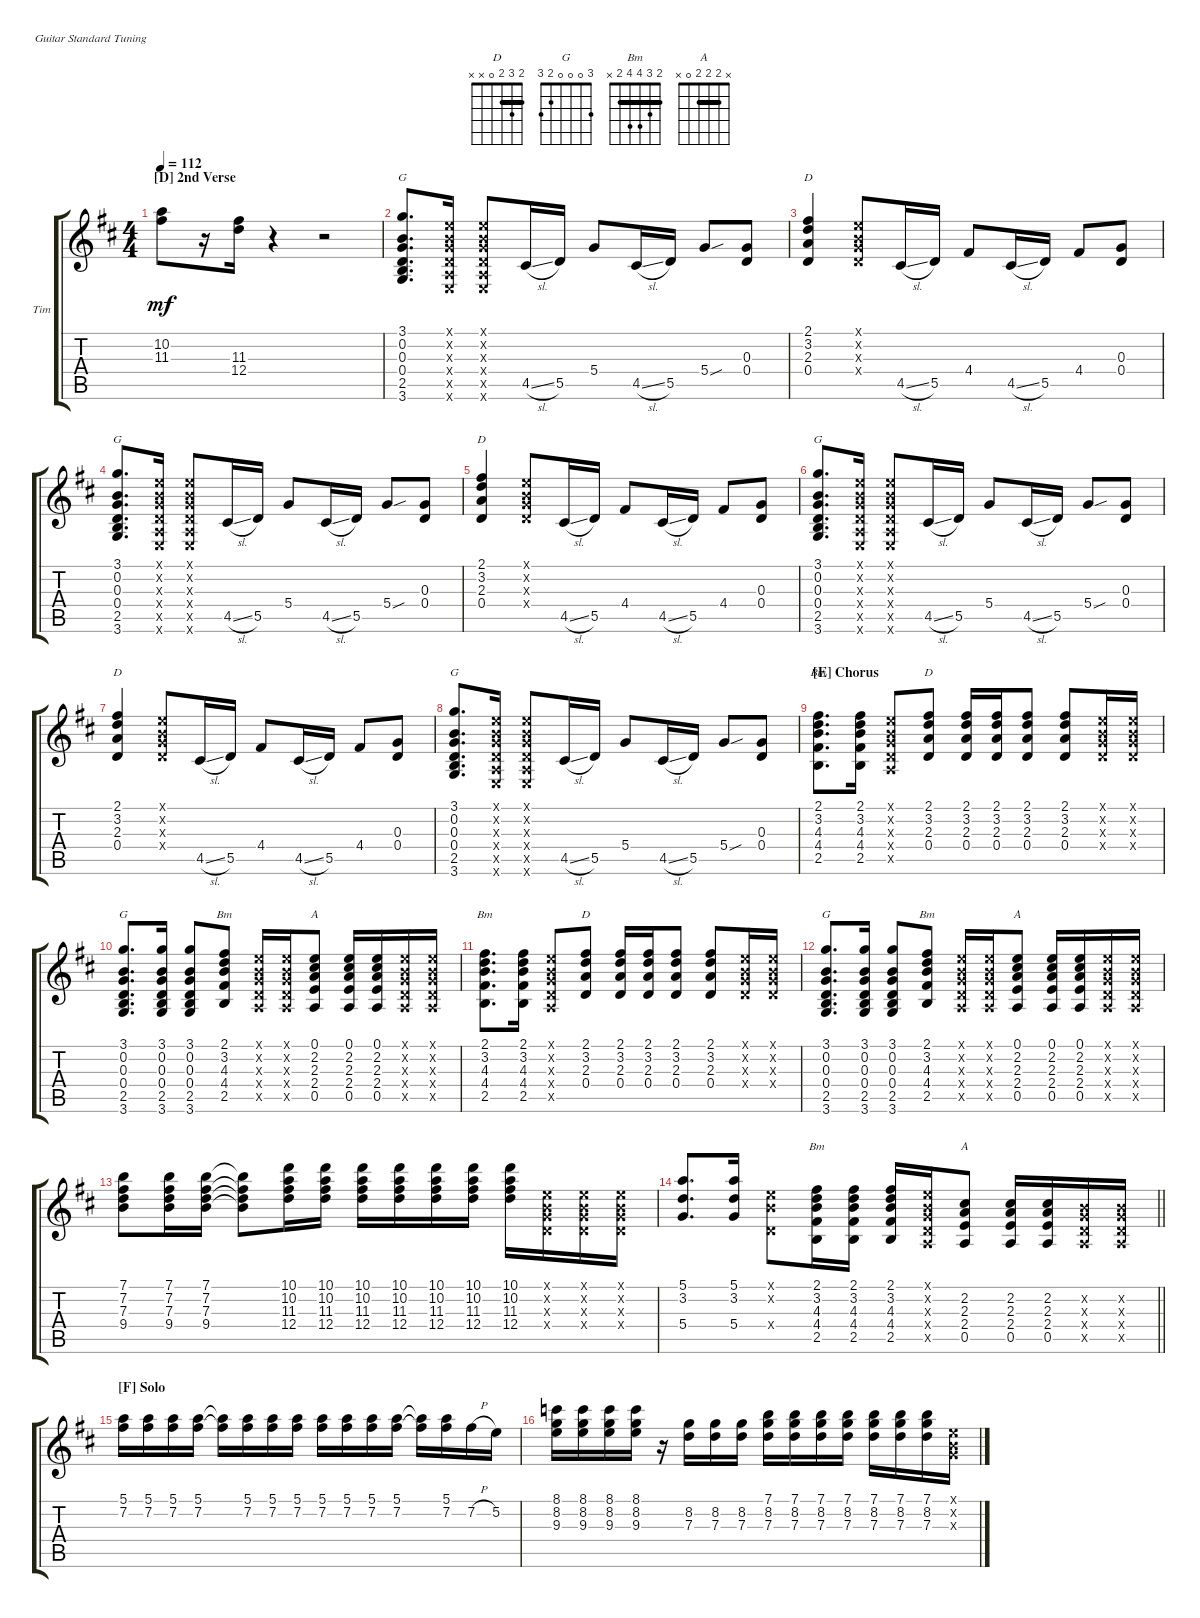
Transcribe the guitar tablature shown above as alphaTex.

\defaultSystemsLayout 4
\bracketExtendMode groupsimilarinstruments
\firstSystemTrackNameOrientation horizontal
\otherSystemsTrackNameOrientation horizontal
\track ("Tim Reynolds" "Tim") {instrument acousticguitarsteel}
\staff {score tabs}
\tuning (E4 B3 G3 D3 A2 E2)
\chord ("D" 2 3 2 0 x x) {barre 2}
\chord ("G" 3 0 0 0 2 3)
\chord ("Bm" 2 3 4 4 2 x) {barre 2}
\chord ("A" 0 2 2 2 0 x)
\chord ("A" x 2 2 2 0 x) {barre (2 2)}
\ts (4 4)
\section ("D" "2nd Verse")
\tempo 112
\clef g2
\ks d
(11.3 10.2).8{dy mf} r.16 (11.3 12.4).16 r.4 r.2 |
(3.6 2.5 0.4 0.3 0.2 3.1).8{d ch "G"} (0.1{x} 0.2{x} 0.3{x} 0.4{x} 0.5{x} 0.6{x}).16 (0.6{x} 0.5{x} 0.4{x} 0.3{x} 0.2{x} 0.1{x}).8 4.5{sl}.16 5.5.16 5.4.8 4.5{sl}.16 5.5.16 5.4{sou}.8 (0.4 0.3).8 |
(2.1 3.2 2.3 0.4).4{ch "D"} (0.4{x} 0.3{x} 0.2{x} 0.1{x}).8 4.5{sl}.16 5.5.16 4.4.8 4.5{sl}.16 5.5.16 4.4.8 (0.4 0.3).8 |
(3.6 2.5 0.4 0.3 0.2 3.1).8{d ch "G"} (0.1{x} 0.2{x} 0.3{x} 0.4{x} 0.5{x} 0.6{x}).16 (0.6{x} 0.5{x} 0.4{x} 0.3{x} 0.2{x} 0.1{x}).8 4.5{sl}.16 5.5.16 5.4.8 4.5{sl}.16 5.5.16 5.4{sou}.8 (0.4 0.3).8 |
(2.1 3.2 2.3 0.4).4{ch "D"} (0.4{x} 0.3{x} 0.2{x} 0.1{x}).8 4.5{sl}.16 5.5.16 4.4.8 4.5{sl}.16 5.5.16 4.4.8 (0.4 0.3).8 |
(3.6 2.5 0.4 0.3 0.2 3.1).8{d ch "G"} (0.1{x} 0.2{x} 0.3{x} 0.4{x} 0.5{x} 0.6{x}).16 (0.6{x} 0.5{x} 0.4{x} 0.3{x} 0.2{x} 0.1{x}).8 4.5{sl}.16 5.5.16 5.4.8 4.5{sl}.16 5.5.16 5.4{sou}.8 (0.4 0.3).8 |
(2.1 3.2 2.3 0.4).4{ch "D"} (0.4{x} 0.3{x} 0.2{x} 0.1{x}).8 4.5{sl}.16 5.5.16 4.4.8 4.5{sl}.16 5.5.16 4.4.8 (0.4 0.3).8 |
(3.6 2.5 0.4 0.3 0.2 3.1).8{d ch "G"} (0.1{x} 0.2{x} 0.3{x} 0.4{x} 0.5{x} 0.6{x}).16 (0.6{x} 0.5{x} 0.4{x} 0.3{x} 0.2{x} 0.1{x}).8 4.5{sl}.16 5.5.16 5.4.8 4.5{sl}.16 5.5.16 5.4{sou}.8 (0.4 0.3).8 |
\section ("E" "Chorus")
(2.5 4.4 4.3 3.2 2.1).8{d ch "Bm" beam invert} (2.5 4.4 4.3 3.2 2.1).16 (0.1{x} 0.2{x} 0.3{x} 0.4{x} 0.5{x}).8 (2.1 3.2 2.3 0.4).8{ch "D"} (2.1 3.2 2.3 0.4).16 (2.1 3.2 2.3 0.4).16 (2.1 3.2 2.3 0.4).8 (0.4 2.3 3.2 2.1).8 (0.1{x} 0.2{x} 0.3{x} 0.4{x}).16 (0.4{x} 0.3{x} 0.2{x} 0.1{x}).16 |
(3.1 0.2 0.3 3.6 2.5 0.4).8{d ch "G"} (3.1 0.2 0.3 3.6 2.5 0.4).16 (3.1 0.2 0.3 3.6 2.5 0.4).8 (2.5 4.4 4.3 3.2 2.1).8{ch "Bm"} (0.5{x} 0.4{x} 0.3{x} 0.2{x} 0.1{x}).16 (0.1{x} 0.2{x} 0.3{x} 0.4{x} 0.5{x}).16 (0.5 2.4 2.3 2.2 0.1).8{ch "A"} (0.1 2.2 2.3 2.4 0.5).16 (0.1 2.2 2.3 2.4 0.5).16 (0.5{x} 0.4{x} 0.3{x} 0.2{x} 0.1{x}).16 (0.1{x} 0.2{x} 0.3{x} 0.4{x} 0.5{x}).16 |
(2.5 4.4 4.3 3.2 2.1).8{d ch "Bm" beam invert} (2.5 4.4 4.3 3.2 2.1).16 (0.1{x} 0.2{x} 0.3{x} 0.4{x} 0.5{x}).8 (2.1 3.2 2.3 0.4).8{ch "D"} (2.1 3.2 2.3 0.4).16 (2.1 3.2 2.3 0.4).16 (2.1 3.2 2.3 0.4).8 (0.4 2.3 3.2 2.1).8 (0.1{x} 0.2{x} 0.3{x} 0.4{x}).16 (0.4{x} 0.3{x} 0.2{x} 0.1{x}).16 |
(3.1 0.2 0.3 3.6 2.5 0.4).8{d ch "G"} (3.1 0.2 0.3 3.6 2.5 0.4).16 (3.1 0.2 0.3 3.6 2.5 0.4).8 (2.5 4.4 4.3 3.2 2.1).8{ch "Bm"} (0.5{x} 0.4{x} 0.3{x} 0.2{x} 0.1{x}).16 (0.1{x} 0.2{x} 0.3{x} 0.4{x} 0.5{x}).16 (0.5 2.4 2.3 2.2 0.1).8{ch "A"} (0.1 2.2 2.3 2.4 0.5).16 (0.1 2.2 2.3 2.4 0.5).16 (0.5{x} 0.4{x} 0.3{x} 0.2{x} 0.1{x}).16 (0.1{x} 0.2{x} 0.3{x} 0.4{x} 0.5{x}).16 |
(7.1 7.2 7.3 9.4).8 (7.1 7.2 7.3 9.4).16 (7.1 7.2 7.3 9.4).16 (7.1{t} 7.2{t} 7.3{t} 9.4{t}).8 (10.1 10.2 11.3 12.4).16 (10.1 10.2 11.3 12.4).16 (10.1 10.2 11.3 12.4).16 (10.1 10.2 11.3 12.4).16 (10.1 10.2 11.3 12.4).16 (10.1 10.2 11.3 12.4).16 (10.1 10.2 11.3 12.4).16 (0.1{x} 0.2{x} 0.3{x} 0.4{x}).16 (0.1{x} 0.2{x} 0.3{x} 0.4{x}).16 (0.1{x} 0.2{x} 0.3{x} 0.4{x}).16 |
\barLineRight lightlight
(5.1 3.2 5.4).8{d} (5.1 3.2 5.4).16 (0.4{x} 0.2{x} 0.1{x}).8{beam invert} (2.1 3.2 4.3 4.4 2.5).16{ch "Bm"} (2.1 3.2 4.3 4.4 2.5).16 (2.1 3.2 4.3 4.4 2.5).16 (0.1{x} 0.2{x} 0.3{x} 0.4{x} 0.5{x}).16 (0.5 2.4 2.3 2.2).8{ch "A"} (2.2 2.3 2.4 0.5).16 (2.2 2.3 2.4 0.5).16 (0.5{x} 0.4{x} 0.3{x} 0.2{x}).16 (0.2{x} 0.3{x} 0.4{x} 0.5{x}).16 |
\section ("F" "Solo")
(5.1 7.2).16 (5.1 7.2).16 (5.1 7.2).16 (5.1 7.2).16 (5.1{t} 7.2{t}).16 (5.1 7.2).16 (5.1 7.2).16 (5.1 7.2).16 (5.1 7.2).16 (5.1 7.2).16 (5.1 7.2).16 (5.1 7.2).16 (5.1{t} 7.2{t}).16 (5.1 7.2).16 7.2{h}.16 5.2.16 |
(9.3 8.2 8.1).16 (9.3 8.2 8.1).16 (9.3 8.2 8.1).16 (9.3 8.2 8.1).16 r.16 (7.3 8.2).16 (8.2 7.3).16 (7.3 8.2).16 (7.3 8.2 7.1).16 (7.1 8.2 7.3).16 (7.3 8.2 7.1).16 (7.3 8.2 7.1).16 (7.3 8.2 7.1).16 (7.3 8.2 7.1).16 (7.3 8.2 7.1).16 (0.1{ss x} 0.2{ss x} 0.3{ss x}).16
